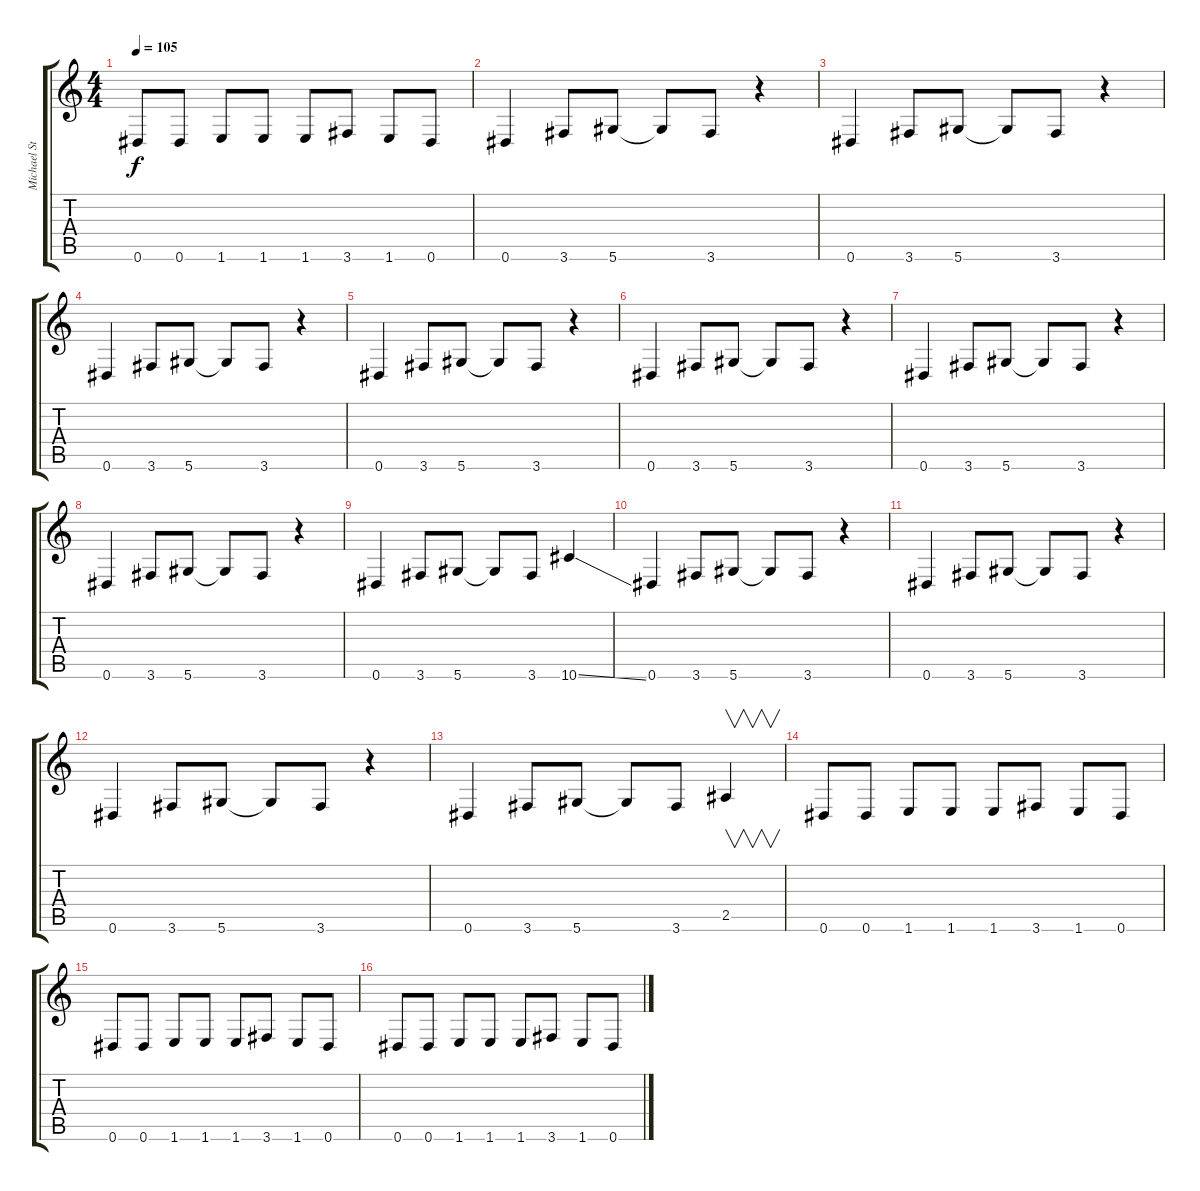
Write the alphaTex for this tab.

\track ("Michael Starr - Bass" "Michael St") {instrument electricbassfinger}
\staff {score tabs}
\tuning (Eb4 Bb3 Gb3 Db3 Ab2 Eb2) {hide}
\ts (4 4)
\tempo 105
\clef g2
\ks c
0.6.8{dy f} 0.6.8 1.6.8 1.6.8 1.6.8 3.6.8 1.6.8 0.6.8 |
0.6.4 3.6.8 5.6.8 5.6{t}.8 3.6.8 r.4 |
0.6.4 3.6.8 5.6.8 5.6{t}.8 3.6.8 r.4 |
0.6.4 3.6.8 5.6.8 5.6{t}.8 3.6.8 r.4 |
0.6.4 3.6.8 5.6.8 5.6{t}.8 3.6.8 r.4 |
0.6.4 3.6.8 5.6.8 5.6{t}.8 3.6.8 r.4 |
0.6.4 3.6.8 5.6.8 5.6{t}.8 3.6.8 r.4 |
0.6.4 3.6.8 5.6.8 5.6{t}.8 3.6.8 r.4 |
0.6.4 3.6.8 5.6.8 5.6{t}.8 3.6.8 10.6{ss}.4 |
0.6.4 3.6.8 5.6.8 5.6{t}.8 3.6.8 r.4 |
0.6.4 3.6.8 5.6.8 5.6{t}.8 3.6.8 r.4 |
0.6.4 3.6.8 5.6.8 5.6{t}.8 3.6.8 r.4 |
0.6.4 3.6.8 5.6.8 5.6{t}.8 3.6.8 2.5.4{v} |
0.6.8 0.6.8 1.6.8 1.6.8 1.6.8 3.6.8 1.6.8 0.6.8 |
0.6.8 0.6.8 1.6.8 1.6.8 1.6.8 3.6.8 1.6.8 0.6.8 |
0.6.8 0.6.8 1.6.8 1.6.8 1.6.8 3.6.8 1.6.8 0.6.8
